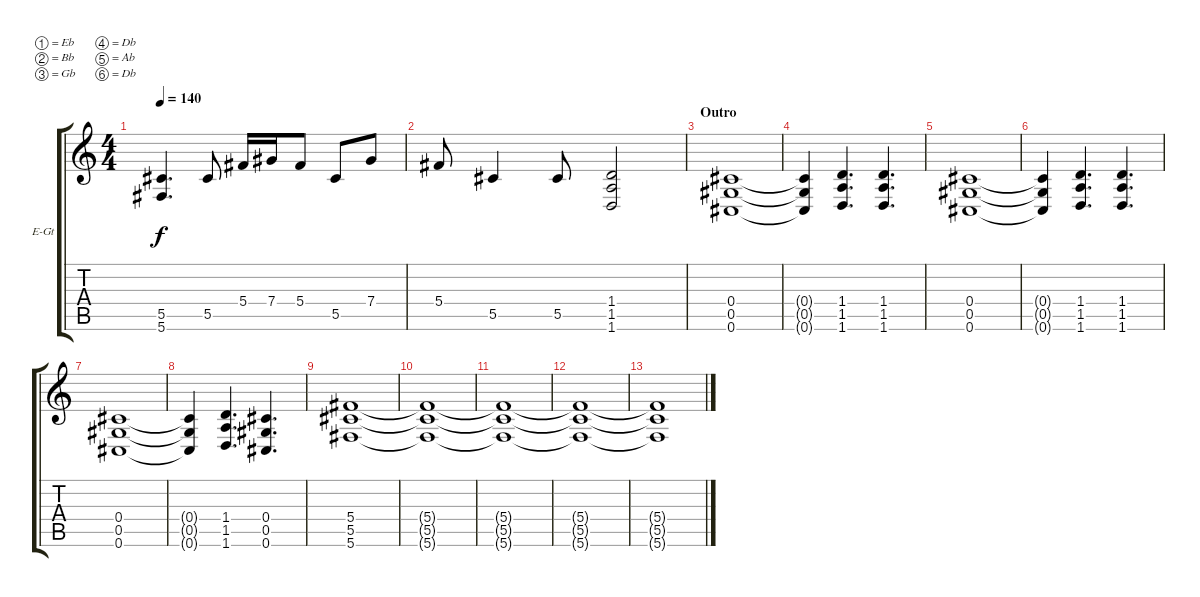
\bracketExtendMode groupsimilarinstruments
\firstSystemTrackNameOrientation horizontal
\otherSystemsTrackNameOrientation horizontal
\track ("Gitara 1" "E-Gt") {instrument distortionguitar}
\staff {score tabs}
\tuning (Eb4 Bb3 Gb3 Db3 Ab2 Db2)
\ts (4 4)
\tempo 140
\clef g2
\ks c
(5.5 5.6).4{d dy f} 5.5.8 5.4.16 7.4.16 5.4.8 5.5.8 7.4.8 |
5.4.8 5.5.4 5.5.8 (1.4 1.5 1.6).2 |
\section ("" "Outro")
(0.4 0.5 0.6).1 |
(0.4{t} 0.5{t} 0.6{t}).4 (1.4 1.5 1.6).4{d} (1.4 1.5 1.6).4{d} |
(0.4 0.5 0.6).1 |
(0.4{t} 0.5{t} 0.6{t}).4 (1.4 1.5 1.6).4{d} (1.4 1.5 1.6).4{d} |
(0.4 0.5 0.6).1 |
(0.4{t} 0.5{t} 0.6{t}).4 (1.4 1.5 1.6).4{d} (0.4 0.5 0.6).4{d} |
(5.4 5.5 5.6).1 |
(5.4{t} 5.5{t} 5.6{t}).1 |
(5.4{t} 5.5{t} 5.6{t}).1 |
(5.4{t} 5.5{t} 5.6{t}).1 |
(5.4{t} 5.5{t} 5.6{t}).1
